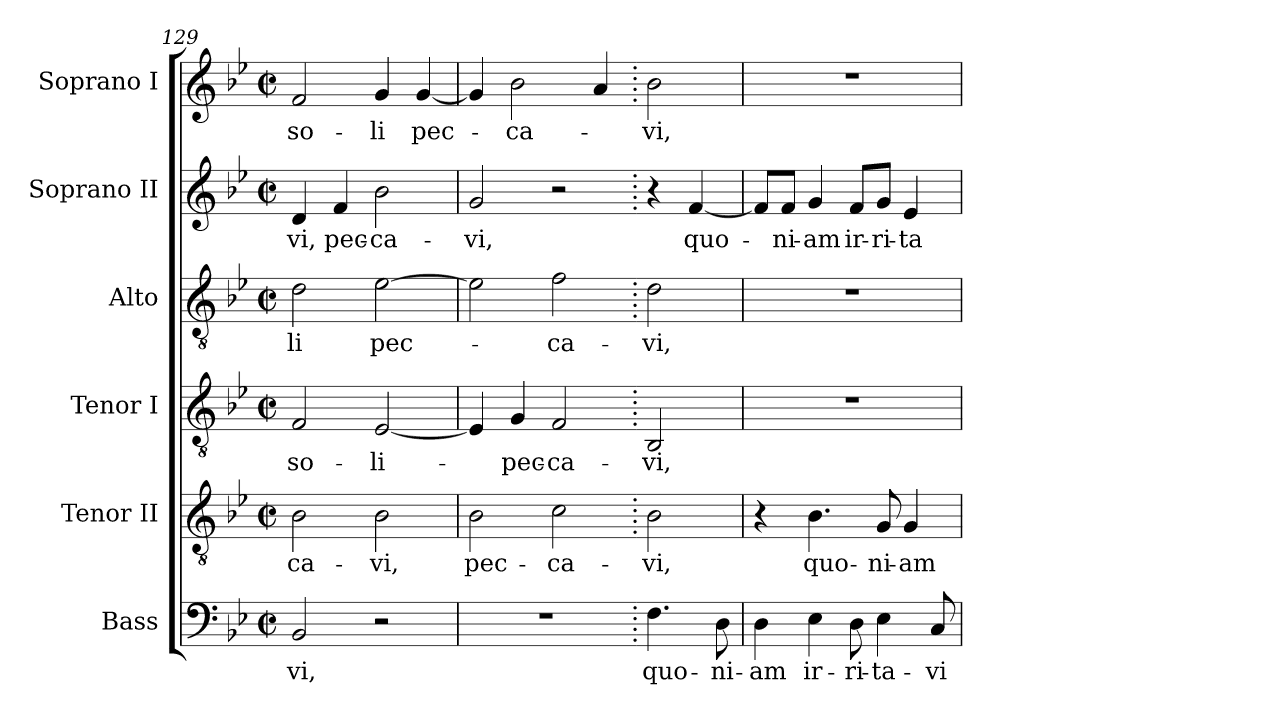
**kern	**text	**kern	**text	**kern	**text	**kern	**text	**kern	**text	**kern	**text
*part6	*part6	*part5	*part5	*part4	*part4	*part3	*part3	*part2	*part2	*part1	*part1
*staff6	*staff6	*staff5	*staff5	*staff4	*staff4	*staff3	*staff3	*staff2	*staff2	*staff1	*staff1
*I"Bass	*	*I"Tenor II	*	*I"Tenor I	*	*I"Alto	*	*I"Soprano II	*	*I"Soprano I	*
*I'B.	*	*I'T. II	*	*I'T. I	*	*I'A.	*	*I'S. II	*	*I'S. I	*
*clefF4	*	*clefGv2	*	*clefGv2	*	*clefGv2	*	*clefG2	*	*clefG2	*
*	*	*ITrd7c12	*	*ITrd7c12	*	*	*	*	*	*	*
*k[b-e-]	*	*k[b-e-]	*	*k[b-e-]	*	*k[b-e-]	*	*k[b-e-]	*	*k[b-e-]	*
*g:	*	*g:	*	*g:	*	*g:	*	*g:	*	*g:	*
*M2/2	*	*M2/2	*	*M2/2	*	*M2/2	*	*M2/2	*	*M2/2	*
*met(c|)	*	*met(c|)	*	*met(c|)	*	*met(c|)	*	*met(c|)	*	*met(c|)	*
=129	=129	=129	=129	=129	=129	=129	=129	=129	=129	=129	=129
!	!LO:LY:b:color=#000000	!	!	!	!	!	!	!	!	!	!
!	!	!	!LO:LY:b:color=#000000	!	!	!	!	!	!	!	!
!	!	!	!	!	!LO:LY:b:color=#000000	!	!	!	!	!	!
!	!	!	!	!	!	!	!LO:LY:b:color=#000000	!	!	!	!
!	!	!	!	!	!	!	!	!	!LO:LY:b:color=#000000	!	!
!	!	!	!	!	!	!	!	!	!	!	!LO:LY:b:color=#000000
2BB-i/	-vi,	2BB-i\	-ca-	2FFi/	so-	2di\	-li	4di/	-vi,	2fi/	so-
!	!	!	!	!	!	!	!	!	!LO:LY:b:color=#000000	!	!
.	.	.	.	.	.	.	.	4fi/	pec-	.	.
!	!	!	!LO:LY:b:color=#000000	!	!	!	!	!	!	!	!
!	!	!	!	!	!LO:LY:b:color=#000000	!	!	!	!	!	!
!	!	!	!	!	!	!	!LO:LY:b:color=#000000	!	!	!	!
!	!	!	!	!	!	!	!	!	!LO:LY:b:color=#000000	!	!
!	!	!	!	!	!	!	!	!	!	!	!LO:LY:b:color=#000000
2r	.	2BB-i\	-vi,	[<2EE-i/	-li-	[>2e-i\	pec-	2b-i\	-ca-	4gi/	-li
!	!	!	!	!	!	!	!	!	!	!	!LO:LY:b:color=#000000
.	.	.	.	.	.	.	.	.	.	[<4gi/	pec-
=130	=130	=130	=130	=130	=130	=130	=130	=130	=130	=130	=130
!	!	!	!LO:LY:b:color=#000000	!	!	!	!	!	!	!	!
!	!	!	!	!	!	!	!	!	!LO:LY:b:color=#000000	!	!
1r	.	2BB-i\	pec-	4EE-i/]	.	2e-i\]	.	2gi/	-vi,	4gi/]	.
!	!	!	!	!	!LO:LY:b:color=#000000	!	!	!	!	!	!
!	!	!	!	!	!	!	!	!	!	!	!LO:LY:b:color=#000000
.	.	.	.	4GGi/	-pec-	.	.	.	.	2b-i\	-ca-
!	!	!	!LO:LY:b:color=#000000	!	!	!	!	!	!	!	!
!	!	!	!	!	!LO:LY:b:color=#000000	!	!	!	!	!	!
!	!	!	!	!	!	!	!LO:LY:b:color=#000000	!	!	!	!
.	.	2Ci\	-ca-	2FFi/	-ca-	2fi\	-ca-	2r	.	.	.
.	.	.	.	.	.	.	.	.	.	4ai/	.
=131.	=131.	=131.	=131.	=131.	=131.	=131.	=131.	=131.	=131.	=131.	=131.
!	!LO:LY:b:color=#000000	!	!	!	!	!	!	!	!	!	!
!	!	!	!LO:LY:b:color=#000000	!	!	!	!	!	!	!	!
!	!	!	!	!	!LO:LY:b:color=#000000	!	!	!	!	!	!
!	!	!	!	!	!	!	!LO:LY:b:color=#000000	!	!	!	!
!	!	!	!	!	!	!	!	!	!	!	!LO:LY:b:color=#000000
4.Fi\	quo-	2BB-i\	-vi,	2BBB-i/	-vi,	2di\	-vi,	4r	.	2b-i\	-vi,
!	!	!	!	!	!	!	!	!	!LO:LY:b:color=#000000	!	!
.	.	.	.	.	.	.	.	[<4fi/	quo-	.	.
!	!LO:LY:b:color=#000000	!	!	!	!	!	!	!	!	!	!
8Di\	-ni-	.	.	.	.	.	.	.	.	.	.
!!LO:PB:g=z
=132	=132	=132	=132	=132	=132	=132	=132	=132	=132	=132	=132
!	!LO:LY:b:color=#000000	!	!	!	!	!	!	!	!	!	!
4Di\	-am	4r	.	1r	.	1r	.	8fi/L]	.	1r	.
!	!	!	!	!	!	!	!	!	!LO:LY:b:color=#000000	!	!
.	.	.	.	.	.	.	.	8fi/J	-ni-	.	.
!	!LO:LY:b:color=#000000	!	!	!	!	!	!	!	!	!	!
!	!	!	!LO:LY:b:color=#000000	!	!	!	!	!	!	!	!
!	!	!	!	!	!	!	!	!	!LO:LY:b:color=#000000	!	!
4E-i\	ir-	4.BB-i\	quo-	.	.	.	.	4gi/	-am	.	.
!	!LO:LY:b:color=#000000	!	!	!	!	!	!	!	!	!	!
!	!	!	!	!	!	!	!	!	!LO:LY:b:color=#000000	!	!
8Di\	-ri-	.	.	.	.	.	.	8fi/L	ir-	.	.
!	!LO:LY:b:color=#000000	!	!	!	!	!	!	!	!	!	!
!	!	!	!LO:LY:b:color=#000000	!	!	!	!	!	!	!	!
!	!	!	!	!	!	!	!	!	!LO:LY:b:color=#000000	!	!
4E-i\	-ta-	8GGi/	-ni-	.	.	.	.	8gi/J	-ri-	.	.
!	!	!	!LO:LY:b:color=#000000	!	!	!	!	!	!	!	!
!	!	!	!	!	!	!	!	!	!LO:LY:b:color=#000000	!	!
.	.	4GGi/	-am	.	.	.	.	4e-i/	-ta-	.	.
!	!LO:LY:b:color=#000000	!	!	!	!	!	!	!	!	!	!
8Ci/	-vi	.	.	.	.	.	.	.	.	.	.
=	=	=	=	=	=	=	=	=	=	=	=
*-	*-	*-	*-	*-	*-	*-	*-	*-	*-	*-	*-
